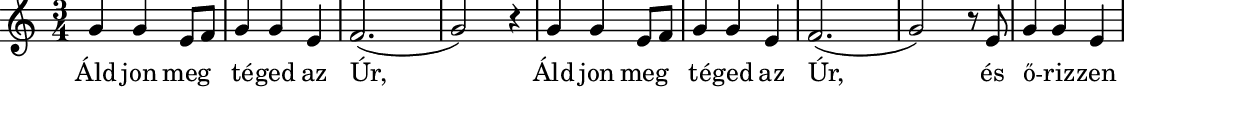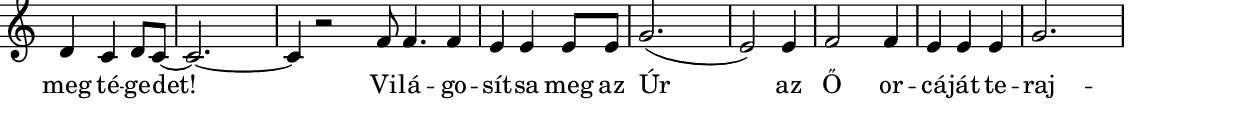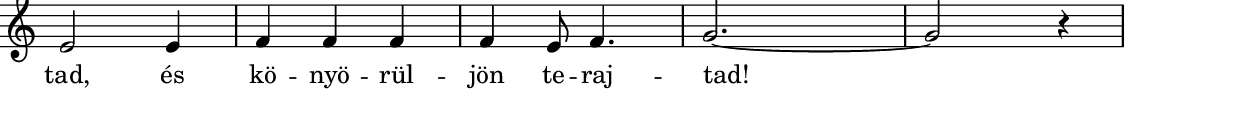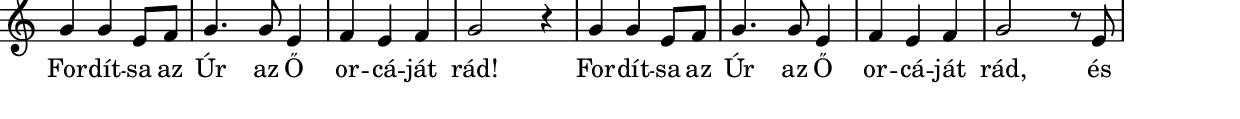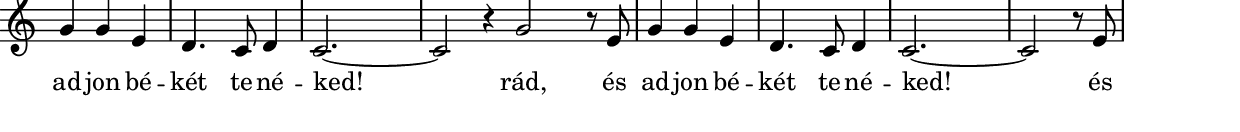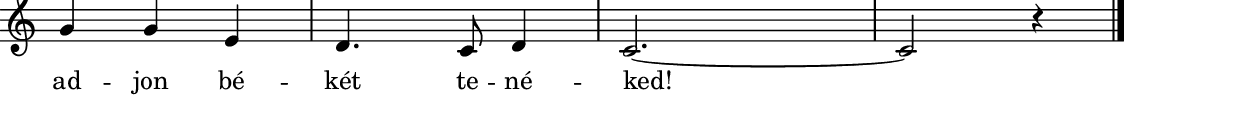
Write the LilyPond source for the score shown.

% MusicXML to Lilypond converter by Kovi

szovegAAA = \lyricmode {  "Áld" "jon" "meg"  \skip 4 "té" -- "ged" "az" "Úr," "Áld" "jon" "meg"  \skip 4 "té" -- "ged" "az" "Úr," "és" "ő" -- "riz" -- "zen" "meg" "té" -- "ge" -- "det!" "Vi" -- "lá" -- "go" -- "sít" -- "sa" "meg" "az" "Úr" "az" "Ő" "or" -- "cá" -- "ját" "te" -- "raj" -- "tad," "és" "kö" -- "nyö" -- "rül" -- "jön" "te" -- "raj" -- "tad!" "For" -- "dít" -- "sa" "az" "Úr" "az" "Ő" "or" -- "cá" -- "ját" "rád!" "For" -- "dít" -- "sa" "az" "Úr" "az" "Ő" "or" -- "cá" -- "ját" "rád," "és" "ad" -- "jon" "bé" -- "két" "te" -- "né" -- "ked!" "rád," "és" "ad" -- "jon" "bé" -- "két" "te" -- "né" -- "ked!" "és" "ad" -- "jon" "bé" -- "két" "te" -- "né" -- "ked!"  }

% Analyzing...
% 1 parts
% 1 Staff
% forceBassClefActive = 
melody = {
% 114 notes in the part
% 1 voices

\new Staff
\new Voice {
% 114 notes
% 45 mesaures

% Measure 1
\clef "treble"
\key c \major
\time 3/4 
g'4 g'4 e'8 f'8 
% Measure 2
g'4 g'4 e'4 
% Measure 3
f'2. (
% Measure 4
g'2 )r4 
% Measure 5
g'4 g'4 e'8 f'8 
% Measure 6
g'4 g'4 e'4 
% Measure 7
f'2. (
% Measure 8
g'2 )r8 e'8 
% Measure 9
g'4 g'4 e'4 
% Measure 10
\break
d'4 c'4 d'8 c'8~ 
% Measure 11
c'2.~ 
% Measure 12
c'4 r2 
% Measure 13
\repeat volta 2 {
\bar "|:" f'8 f'4. f'4 
% Measure 14
e'4 e'4 e'8 e'8 
% Measure 15
g'2. (
% Measure 16
e'2 )e'4 
% Measure 17
f'2 f'4 
% Measure 18
e'4 e'4 e'4 
% Measure 19
g'2. 
% Measure 20
\break
e'2 e'4 
% Measure 21
f'4 f'4 f'4 
% Measure 22
f'4 e'8 f'4. 
% Measure 23
g'2.~ 
% Measure 24
g'2 r4 
% Measure 25
\break
g'4 g'4 e'8 f'8 
% Measure 26
g'4. g'8 e'4 
% Measure 27
f'4 e'4 f'4 
% Measure 28
g'2 r4 
% Measure 29
g'4 g'4 e'8 f'8 
% Measure 30
g'4. g'8 e'4 
% Measure 31
f'4 e'4 f'4 
% Measure 32
}\alternative {
{g'2 r8 e'8 
% Measure 33
\break
g'4 g'4 e'4 
% Measure 34
d'4. c'8 d'4 
% Measure 35
c'2.~ 
% Measure 36
c'2 r4 \bar ":|" }
% Measure 37
{g'2 r8 e'8 }
}
% Measure 38
g'4 g'4 e'4 
% Measure 39
d'4. c'8 d'4 
% Measure 40
c'2.~ 
% Measure 41
c'2 r8 e'8 
% Measure 42
\break
g'4 g'4 e'4 
% Measure 43
d'4. c'8 d'4 
% Measure 44
c'2.~ 
% Measure 45
c'2 r4 \bar "|." 
} % voice
\addlyrics { \szovegAAA }

} % melody


harmonies = \chordmode {
% 40 chords
\germanChords
c4 s4 s4 e4:m s4 s4 d4:m s4 s4 g4 s4 s4 c4 s4 s4 e4:m s4 s4 d4:m s4 s4 g4 s4 s4 c4 s4 s4 g4 s4 s4 c4 s4 s4 s4 c4:7 s4 d4:m s4 s4 e4:m s4 s4 c4 s4 s4 s4 s4 s4 d4:m s4 s4 e4:m s4 s4 c4 s4 s4 s4 s4 s4 f4 s4 s4 f4 s4 s4 g4 s4 s4 g4:7 s4 s4 c4 s4 s4 e4:m s4 s4 d4:m s4 s4 g4 s4 s4 c4 s4 s4 e4:m s4 s4 d4:m s4 s4 g4 s4 s4 c4 s4 s4 g4 s4 s4 c4 s4 s4 s4 s4 s4 g4 s4 s4 c4 s4 s4 g4 s4 s4 c4 s4 s4 s4 s4 s4 c4 s4 s4 g4 s4 s4 c4
}

\include "../../definitions.ly"
